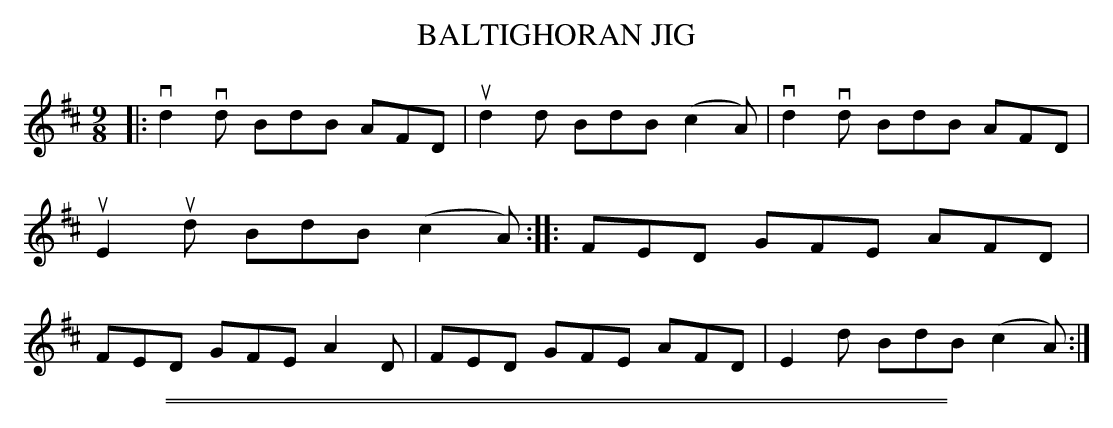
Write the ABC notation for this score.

X:1
T: BALTIGHORAN JIG
M: 9/8
L: 1/8
K: D
|:\
vd2vd BdB AFD | ud2d BdB (c2A) |\
vd2vd BdB AFD | uE2ud BdB (c2A) ::\
FED GFE AFD | FED GFE A2D |\
FED GFE AFD | E2d BdB (c2A) :|
